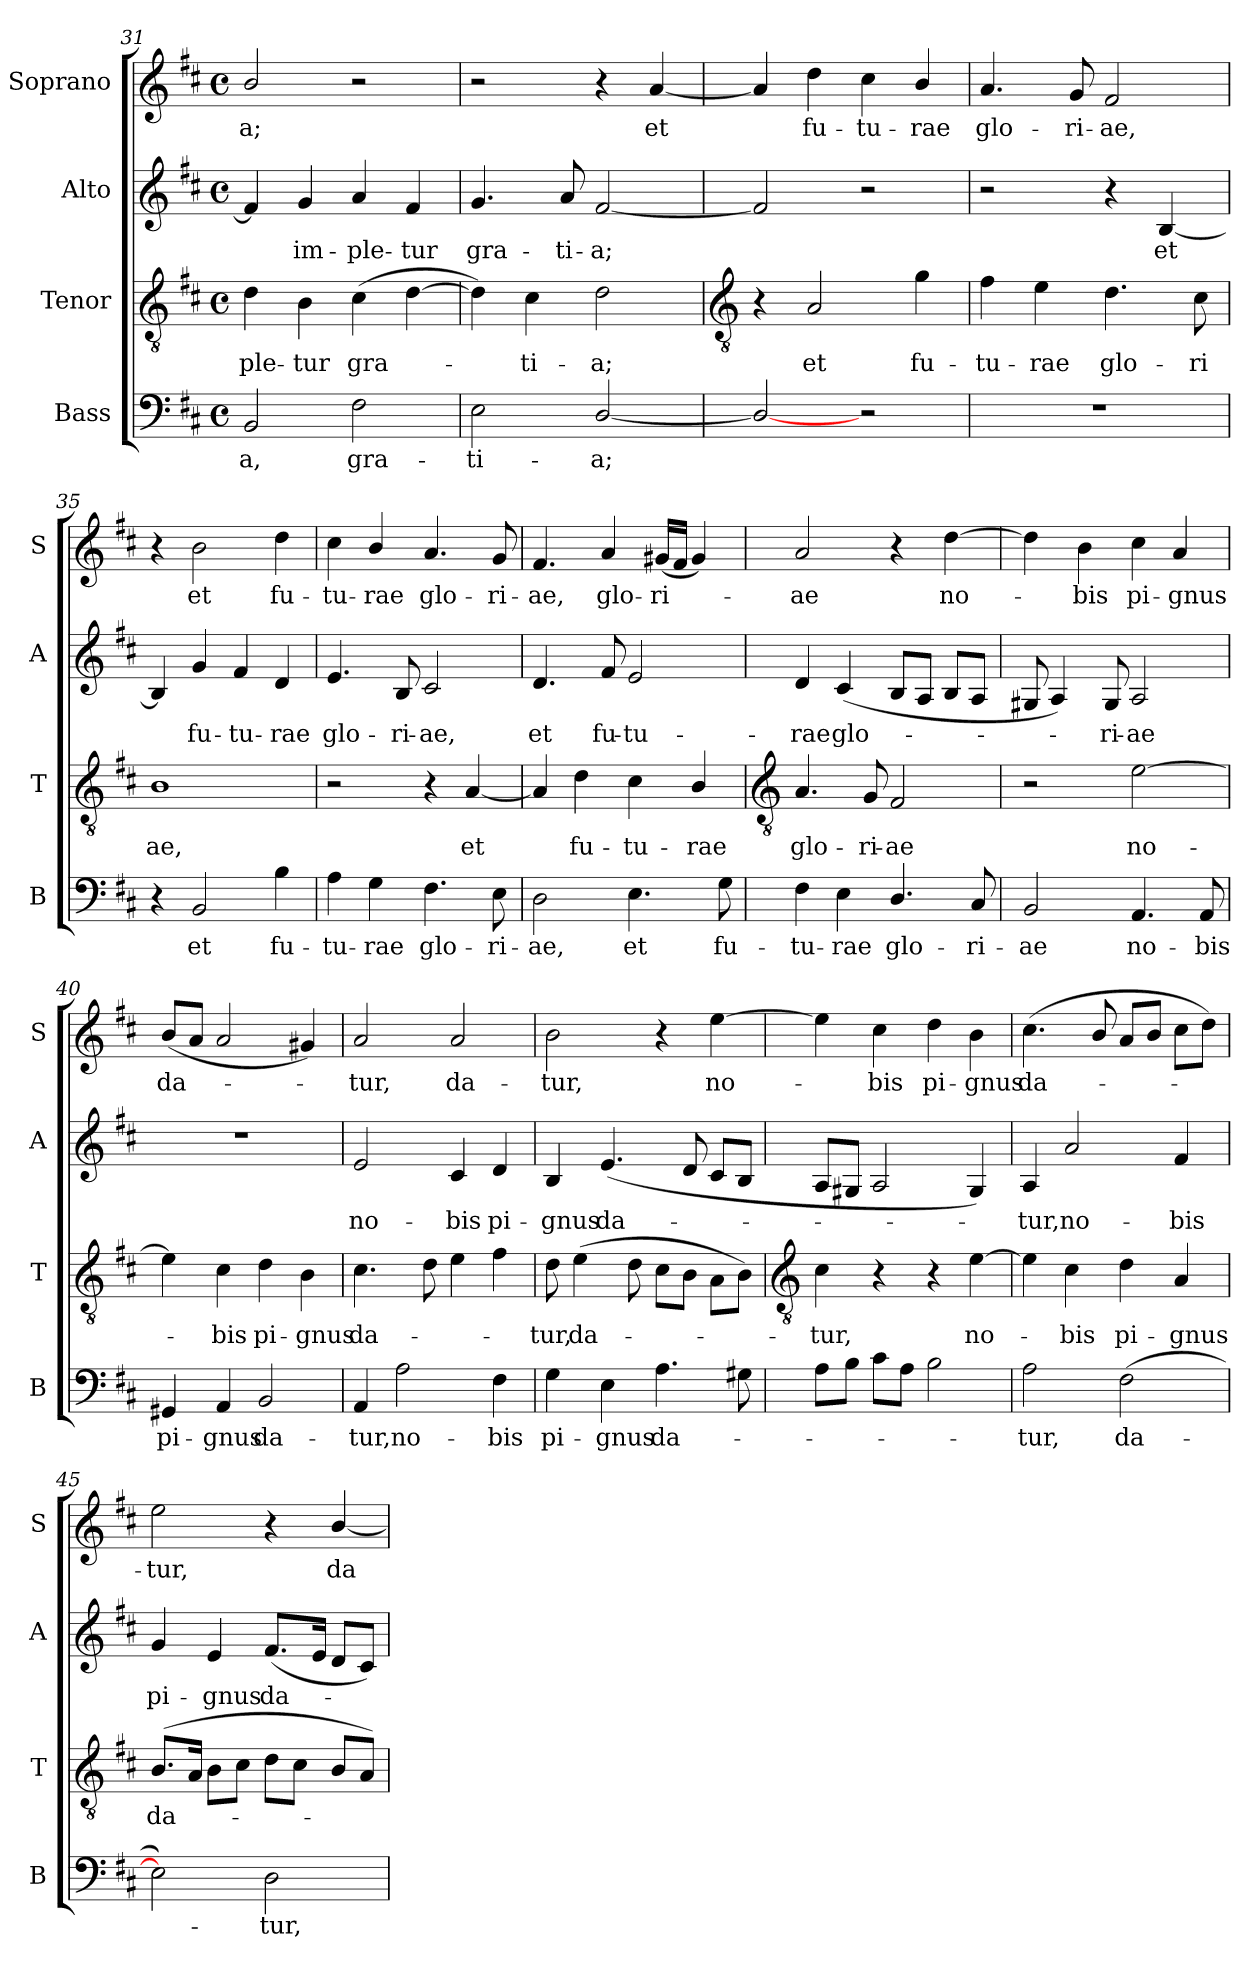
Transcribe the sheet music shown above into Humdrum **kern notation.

**kern	**text	**kern	**text	**kern	**text	**kern	**text
*part4	*part4	*part3	*part3	*part2	*part2	*part1	*part1
*staff4	*staff4	*staff3	*staff3	*staff2	*staff2	*staff1	*staff1
*I"Bass	*	*I"Tenor	*	*I"Alto	*	*I"Soprano	*
*I'B	*	*I'T	*	*I'A	*	*I'S	*
*clefF4	*	*clefGv2	*	*clefG2	*	*clefG2	*
*k[f#c#]	*	*k[f#c#]	*	*k[f#c#]	*	*k[f#c#]	*
*D:	*	*D:	*	*D:	*	*D:	*
*M4/4	*	*M4/4	*	*M4/4	*	*M4/4	*
*met(c)	*	*met(c)	*	*met(c)	*	*met(c)	*
=31	=31	=31	=31	=31	=31	=31	=31
!	!LO:LY:b	!	!LO:LY:b	!	!	!	!LO:LY:b
2BB	-a,	4d	-ple-	4f#]	.	2b/	-a;
!	!	!	!LO:LY:b	!	!LO:LY:b	!	!
.	.	4B	-tur	4g	im-	.	.
!	!LO:LY:b	!	!LO:LY:b	!	!LO:LY:b	!	!
2F#	gra-	(>4c#	gra-	4a	-ple-	2r	.
!	!	!	!	!	!LO:LY:b	!	!
.	.	[4d	.	4f#	-tur	.	.
=32	=32	=32	=32	=32	=32	=32	=32
!	!LO:LY:b	!	!	!	!LO:LY:b	!	!
2E	-ti-	4d])	.	4.g	gra-	2r	.
!	!	!	!LO:LY:b	!	!	!	!
.	.	4c#	ti-	.	.	.	.
!	!	!	!	!	!LO:LY:b	!	!
.	.	.	.	8a	-ti-	.	.
!	!LO:LY:b	!	!LO:LY:b	!	!LO:LY:b	!	!
[2D/	-a;	2d	-a;	[2f#	-a;	4r	.
!	!	!	!	!	!	!	!LO:LY:b
.	.	.	.	.	.	[4a	et
!!LO:LB:g=z
=33	=33	=33	=33	=33	=33	=33	=33
*	*	*clefGv2	*	*	*	*	*
2D/_	.	4r	.	2f#]	.	4a]	.
!	!	!	!LO:LY:b	!	!	!	!LO:LY:b
.	.	2A	et	.	.	4dd	fu-
!	!	!	!	!	!	!	!LO:LY:b
2r	.	.	.	2r	.	4cc#	-tu-
!	!	!	!LO:LY:b	!	!	!	!LO:LY:b
.	.	4g	fu-	.	.	4b/	-rae
=34	=34	=34	=34	=34	=34	=34	=34
!	!	!	!LO:LY:b	!	!	!	!LO:LY:b
1r	.	4f#	-tu-	2r	.	4.a	glo-
!	!	!	!LO:LY:b	!	!	!	!
.	.	4e	-rae	.	.	.	.
!	!	!	!	!	!	!	!LO:LY:b
.	.	.	.	.	.	8g	-ri-
!	!	!	!LO:LY:b	!	!	!	!LO:LY:b
.	.	4.d	glo-	4r	.	2f#	-ae,
!	!	!	!	!	!LO:LY:b	!	!
.	.	.	.	[4B	et	.	.
!	!	!	!LO:LY:b	!	!	!	!
.	.	8c#	-ri	.	.	.	.
=35	=35	=35	=35	=35	=35	=35	=35
!	!	!	!LO:LY:b	!	!	!	!
4r	.	1B	ae,	4B]	.	4r	.
!	!LO:LY:b	!	!	!	!LO:LY:b	!	!LO:LY:b
2BB	et	.	.	4g	fu-	2b	et
!	!	!	!	!	!LO:LY:b	!	!
.	.	.	.	4f#	-tu-	.	.
!	!LO:LY:b	!	!	!	!LO:LY:b	!	!LO:LY:b
4B	fu-	.	.	4d	-rae	4dd	fu-
=36	=36	=36	=36	=36	=36	=36	=36
!	!LO:LY:b	!	!	!	!LO:LY:b	!	!LO:LY:b
4A	-tu-	2r	.	4.e	glo-	4cc#	-tu-
!	!LO:LY:b	!	!	!	!	!	!LO:LY:b
4G	-rae	.	.	.	.	4b/	-rae
!	!	!	!	!	!LO:LY:b	!	!
.	.	.	.	8B	-ri-	.	.
!	!LO:LY:b	!	!	!	!LO:LY:b	!	!LO:LY:b
4.F#	glo-	4r	.	2c#	-ae,	4.a	glo-
!	!	!	!LO:LY:b	!	!	!	!
.	.	[4A	et	.	.	.	.
!	!LO:LY:b	!	!	!	!	!	!LO:LY:b
8E	-ri-	.	.	.	.	8g	-ri-
=37	=37	=37	=37	=37	=37	=37	=37
!	!LO:LY:b	!	!	!	!LO:LY:b	!	!LO:LY:b
2D	-ae,	4A]	.	4.d	et	4.f#	-ae,
!	!	!	!LO:LY:b	!	!	!	!
.	.	4d	fu-	.	.	.	.
!	!	!	!	!	!LO:LY:b	!	!LO:LY:b
.	.	.	.	8f#	fu-	4a	glo-
!	!LO:LY:b	!	!LO:LY:b	!	!LO:LY:b	!	!
4.E	et	4c#	-tu-	2e	-tu-	.	.
!	!	!	!	!	!	!	!LO:LY:b
.	.	.	.	.	.	(<16g#XLL	-ri-
.	.	.	.	.	.	16f#JJ	.
!	!	!	!LO:LY:b	!	!	!	!
.	.	4B/	-rae	.	.	4g#)	.
!	!LO:LY:b	!	!	!	!	!	!
8G	fu-	.	.	.	.	.	.
!!LO:LB:g=z
=38	=38	=38	=38	=38	=38	=38	=38
*	*	*clefGv2	*	*	*	*	*
!	!LO:LY:b	!	!LO:LY:b	!	!LO:LY:b	!	!LO:LY:b
4F#	-tu-	4.A	glo-	4d	-rae	2a	ae
!	!LO:LY:b	!	!	!	!LO:LY:b	!	!
4E	-rae	.	.	(<4c#	glo-	.	.
!	!	!	!LO:LY:b	!	!	!	!
.	.	8G	-ri-	.	.	.	.
!	!LO:LY:b	!	!LO:LY:b	!	!	!	!
4.D/	glo-	2F#	-ae	8BL	.	4r	.
.	.	.	.	8AJ	.	.	.
!	!	!	!	!	!	!	!LO:LY:b
.	.	.	.	8BL	.	[4dd	no-
!	!LO:LY:b	!	!	!	!	!	!
8C#	-ri-	.	.	8AJ	.	.	.
=39	=39	=39	=39	=39	=39	=39	=39
!	!LO:LY:b	!	!	!	!	!	!
2BB	-ae	2r	.	8G#X	.	4dd]	.
.	.	.	.	4A)	.	.	.
!	!	!	!	!	!	!	!LO:LY:b
.	.	.	.	.	.	4b	bis
!	!	!	!	!	!LO:LY:b	!	!
.	.	.	.	8G#	ri-	.	.
!	!LO:LY:b	!	!LO:LY:b	!	!LO:LY:b	!	!LO:LY:b
4.AA	no-	[2e	no-	2A	-ae	4cc#	pi-
!	!	!	!	!	!	!	!LO:LY:b
.	.	.	.	.	.	4a	-gnus
!	!LO:LY:b	!	!	!	!	!	!
8AA	-bis	.	.	.	.	.	.
=40	=40	=40	=40	=40	=40	=40	=40
!	!LO:LY:b	!	!	!	!	!	!LO:LY:b
4GG#X	pi-	4e]	.	1r	.	(<8b/L	da-
.	.	.	.	.	.	8aJ	.
!	!LO:LY:b	!	!LO:LY:b	!	!	!	!
4AA	-gnus	4c#	bis	.	.	2a	.
!	!LO:LY:b	!	!LO:LY:b	!	!	!	!
2BB	da-	4d	pi-	.	.	.	.
!	!	!	!LO:LY:b	!	!	!	!
.	.	4B	-gnus	.	.	4g#X)	.
=41	=41	=41	=41	=41	=41	=41	=41
!	!LO:LY:b	!	!LO:LY:b	!	!LO:LY:b	!	!LO:LY:b
4AA	-tur,	4.c#	da-	2e	no-	2a	tur,
!	!LO:LY:b	!	!	!	!	!	!
2A	no-	.	.	.	.	.	.
.	.	8d	.	.	.	.	.
!	!	!	!	!	!LO:LY:b	!	!LO:LY:b
.	.	4e	.	4c#	-bis	2a	da-
!	!LO:LY:b	!	!	!	!LO:LY:b	!	!
4F#	-bis	4f#	.	4d	pi-	.	.
=42	=42	=42	=42	=42	=42	=42	=42
!	!LO:LY:b	!	!LO:LY:b	!	!LO:LY:b	!	!LO:LY:b
4G	pi-	8d	tur,	4B	-gnus	2b	-tur,
!	!	!	!LO:LY:b	!	!	!	!
.	.	(>4e	da-	.	.	.	.
!	!LO:LY:b	!	!	!	!LO:LY:b	!	!
4E	-gnus	.	.	(<4.e	da-	.	.
.	.	8d	.	.	.	.	.
!	!LO:LY:b	!	!	!	!	!	!
4.A	da-	8c#L	.	.	.	4r	.
.	.	8BJ	.	8d	.	.	.
!	!	!	!	!	!	!	!LO:LY:b
.	.	8A\L	.	8c#L	.	[4ee	no-
8G#X	.	8BJ)	.	8BJ	.	.	.
!!LO:LB:g=z
=43	=43	=43	=43	=43	=43	=43	=43
*	*	*clefGv2	*	*	*	*	*
!	!	!	!LO:LY:b	!	!	!	!
8AL	.	4c#	tur,	8AL	.	4ee]	.
8BJ	.	.	.	8G#XJ	.	.	.
!	!	!	!	!	!	!	!LO:LY:b
8c#L	.	4r	.	2A	.	4cc#	bis
8AJ	.	.	.	.	.	.	.
!	!	!	!	!	!	!	!LO:LY:b
2B	.	4r	.	.	.	4dd	pi-
!	!	!	!LO:LY:b	!	!	!	!LO:LY:b
.	.	[4e	no-	4G#)	.	4b	-gnus
=44	=44	=44	=44	=44	=44	=44	=44
!	!LO:LY:b	!	!	!	!LO:LY:b	!	!LO:LY:b
2A	tur,	4e]	.	4A	tur,	(>4.cc#	da-
!	!	!	!LO:LY:b	!	!LO:LY:b	!	!
.	.	4c#	bis	2a	no-	.	.
.	.	.	.	.	.	8b/	.
!	!LO:LY:b	!	!LO:LY:b	!	!	!	!
(>2F#	da-	4d	pi-	.	.	8aL	.
.	.	.	.	.	.	8bJ	.
!	!	!	!LO:LY:b	!	!LO:LY:b	!	!
.	.	4A	-gnus	4f#	-bis	8cc#L	.
.	.	.	.	.	.	8ddJ)	.
=45	=45	=45	=45	=45	=45	=45	=45
!	!	!	!LO:LY:b	!	!LO:LY:b	!	!LO:LY:b
2E])	.	(<8.B/L	da-	4g	pi-	2ee	tur,
.	.	16AJ	.	.	.	.	.
!	!	!	!	!	!LO:LY:b	!	!
.	.	8BL	.	4e	-gnus	.	.
.	.	8c#J	.	.	.	.	.
!	!LO:LY:b	!	!	!	!LO:LY:b	!	!
2D	tur,	8dL	.	(<8.f#L	da-	4r	.
.	.	8c#J	.	.	.	.	.
.	.	.	.	16eJ	.	.	.
!	!	!	!	!	!	!	!LO:LY:b
.	.	8BL	.	8dL	.	[4b/	da-
.	.	8AJ)	.	8c#J)	.	.	.
=	=	=	=	=	=	=	=
*-	*-	*-	*-	*-	*-	*-	*-
